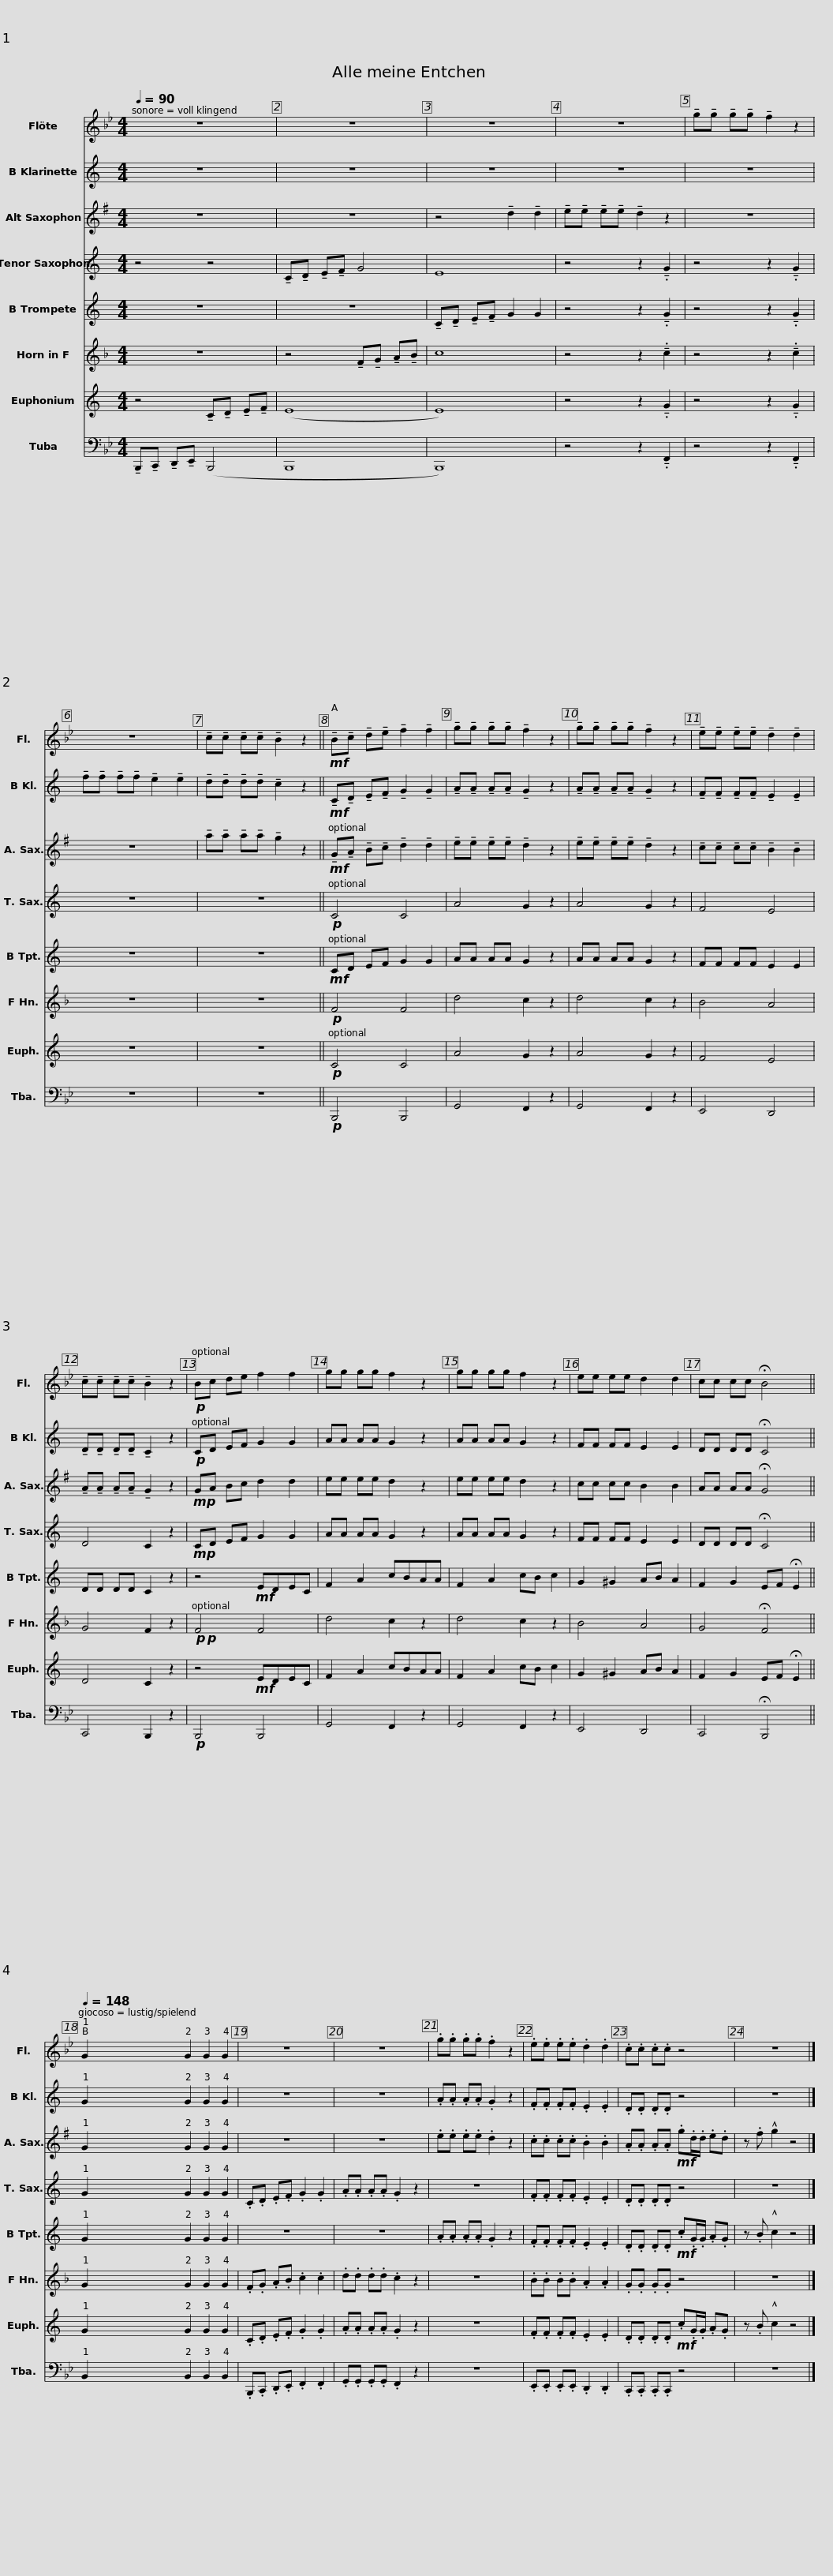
X:1
%%score 1 2 3 4 5 6 7 8
L:1/8
Q:1/4=90
M:4/4
I:linebreak $
K:Bb
V:1 treble
V:2 treble transpose=-2
V:3 treble transpose=-9
V:4 treble transpose=-14
V:5 treble transpose=-2
V:6 treble transpose=-7
V:7 treble transpose=-14
V:8 bass
V:1
 z8 | z8 | z8 | z8 | !tenuto!g!tenuto!g !tenuto!g!tenuto!g !tenuto!f2 z2 | %5
 z8 | !tenuto!c!tenuto!c !tenuto!c!tenuto!c !tenuto!B2 z2 ||!mf! !tenuto!B!tenuto!c !tenuto!d!tenuto!e !tenuto!f2 !tenuto!f2 | !tenuto!g!tenuto!g !tenuto!g!tenuto!g !tenuto!f2 z2 | !tenuto!g!tenuto!g !tenuto!g!tenuto!g !tenuto!f2 z2 | %10
 !tenuto!e!tenuto!e !tenuto!e!tenuto!e !tenuto!d2 !tenuto!d2 | !tenuto!c!tenuto!c !tenuto!c!tenuto!c !tenuto!B2 z2 |$!p! Bc de f2 f2 | gg gg f2 z2 | gg gg f2 z2 | %15
 ee ee d2 d2 | cc cc !fermata!B4 ||[Q:1/4=148] G2 G2 G2 G2 | z8 | z8 | %20
 .g.g .g.g .f2 z2 | .e.e .e.e .d2 .d2 | .c.c .c.c z4 | z8 |] %24
V:2
[K:C] z8 | z8 | z8 | z8 | z8 | %5
 !tenuto!f!tenuto!f !tenuto!f!tenuto!f !tenuto!e2 !tenuto!e2 | !tenuto!d!tenuto!d !tenuto!d!tenuto!d !tenuto!c2 z2 ||!mf! !tenuto!C!tenuto!D !tenuto!E!tenuto!F !tenuto!G2 !tenuto!G2 | !tenuto!A!tenuto!A !tenuto!A!tenuto!A !tenuto!G2 z2 | !tenuto!A!tenuto!A !tenuto!A!tenuto!A !tenuto!G2 z2 | %10
 !tenuto!F!tenuto!F !tenuto!F!tenuto!F !tenuto!E2 !tenuto!E2 | !tenuto!D!tenuto!D !tenuto!D!tenuto!D !tenuto!C2 z2 |$!p! CD EF G2 G2 | AA AA G2 z2 | AA AA G2 z2 | %15
 FF FF E2 E2 | DD DD !fermata!C4 || G2 G2 G2 G2 | z8 | z8 | %20
 .A.A .A.A .G2 z2 | .F.F .F.F .E2 .E2 | .D.D .D.D z4 | z8 |] %24
V:3
[K:G] z8 | z8 | z4 !tenuto!d2 !tenuto!d2 | !tenuto!e!tenuto!e !tenuto!e!tenuto!e !tenuto!d2 z2 | z8 | %5
 z8 | !tenuto!a!tenuto!a !tenuto!a!tenuto!a !tenuto!g2 z2 ||!mf! !tenuto!G!tenuto!A !tenuto!B!tenuto!c !tenuto!d2 !tenuto!d2 | !tenuto!e!tenuto!e !tenuto!e!tenuto!e !tenuto!d2 z2 | !tenuto!e!tenuto!e !tenuto!e!tenuto!e !tenuto!d2 z2 | %10
 !tenuto!c!tenuto!c !tenuto!c!tenuto!c !tenuto!B2 !tenuto!B2 | !tenuto!A!tenuto!A !tenuto!A!tenuto!A !tenuto!G2 z2 |$!mp! GA Bc d2 d2 | ee ee d2 z2 | ee ee d2 z2 | %15
 cc cc B2 B2 | AA AA !fermata!G4 || G2 G2 G2 G2 | z8 | z8 | %20
 .e.e .e.e .d2 z2 | .c.c .c.c .B2 .B2 | .A.A .A.A!mf! .g.d/.d/ .e.d | z .f !^!g2 z4 |] %24
V:4
[K:C] z4 z4 | !tenuto!C!tenuto!D !tenuto!E!tenuto!F G4 | E8 | z4 z2 !tenuto!.G2 | z4 z2 !tenuto!.G2 | %5
 z8 | z8 ||!p! C4 C4 | A4 G2 z2 | A4 G2 z2 | %10
 F4 E4 | D4 C2 z2 |$!mp! CD EF G2 G2 | AA AA G2 z2 | AA AA G2 z2 | %15
 FF FF E2 E2 | DD DD !fermata!C4 || G2 G2 G2 G2 | .C.D .E.F .G2 .G2 | .A.A .A.A .G2 z2 | %20
 z8 | .F.F .F.F .E2 .E2 | .D.D .D.D z4 | z8 |] %24
V:5
[K:C] z8 | z8 | !tenuto!C!tenuto!D !tenuto!E!tenuto!F G2 G2 | z4 z2 !tenuto!.G2 | z4 z2 !tenuto!.G2 | %5
 z8 | z8 ||!mf! CD EF G2 G2 | AA AA G2 z2 | AA AA G2 z2 | %10
 FF FF E2 E2 | DD DD C2 z2 |$ z4!mf! EDEC | F2 A2 cBAA | F2 A2 cB c2 | %15
 G2 ^G2 AB A2 | F2 G2 EF !fermata!E2 || G2 G2 G2 G2 | z8 | z8 | %20
 .A.A .A.A .G2 z2 | .F.F .F.F .E2 .E2 | .D.D .D.D!mf! .c.G/.G/ .A.G | z .B !^!c2 z4 |] %24
V:6
[K:F] z8 | z4 !tenuto!F!tenuto!G !tenuto!A!tenuto!B | c8 | z4 z2 !tenuto!.c2 | z4 z2 !tenuto!.c2 | %5
 z8 | z8 ||!p! F4 F4 | d4 c2 z2 | d4 c2 z2 | %10
 B4 A4 | G4 F2 z2 |$!p!!p! F4 F4 | d4 c2 z2 | d4 c2 z2 | %15
 B4 A4 | G4 !fermata!F4 || G2 G2 G2 G2 | .F.G .A.B .c2 .c2 | .d.d .d.d .c2 z2 | %20
 z8 | .B.B .B.B .A2 .A2 | .G.G .G.G z4 | z8 |] %24
V:7
[K:C] z4 !tenuto!C!tenuto!D !tenuto!E!tenuto!F | (E8 | E8) | z4 z2 !tenuto!.G2 | z4 z2 !tenuto!.G2 | %5
 z8 | z8 ||!p! C4 C4 | A4 G2 z2 | A4 G2 z2 | %10
 F4 E4 | D4 C2 z2 |$ z4!mf! EDEC | F2 A2 cBAA | F2 A2 cB c2 | %15
 G2 ^G2 AB A2 | F2 G2 EF !fermata!E2 || G2 G2 G2 G2 | .C.D .E.F .G2 .G2 | .A.A .A.A .G2 z2 | %20
 z8 | .F.F .F.F .E2 .E2 | .D.D .D.D!mf! .c.G/.G/ .A.G | z .B !^!c2 z4 |] %24
V:8
 !tenuto!B,,,!tenuto!C,, !tenuto!D,,!tenuto!E,, (B,,,4 | B,,,8 | B,,,8) | z4 z2 !tenuto!.F,,2 | z4 z2 !tenuto!.F,,2 | %5
 z8 | z8 ||!p! B,,,4 B,,,4 | G,,4 F,,2 z2 | G,,4 F,,2 z2 | %10
 E,,4 D,,4 | C,,4 B,,,2 z2 |$!p! B,,,4 B,,,4 | G,,4 F,,2 z2 | G,,4 F,,2 z2 | %15
 E,,4 D,,4 | C,,4 !fermata!B,,,4 || B,,2 B,,2 B,,2 B,,2 | .B,,,.C,, .D,,.E,, .F,,2 .F,,2 | .G,,.G,, .G,,.G,, .F,,2 z2 | %20
 z8 | .E,,.E,, .E,,.E,, .D,,2 .D,,2 | .C,,.C,, .C,,.C,, z4 | z8 |] %24
